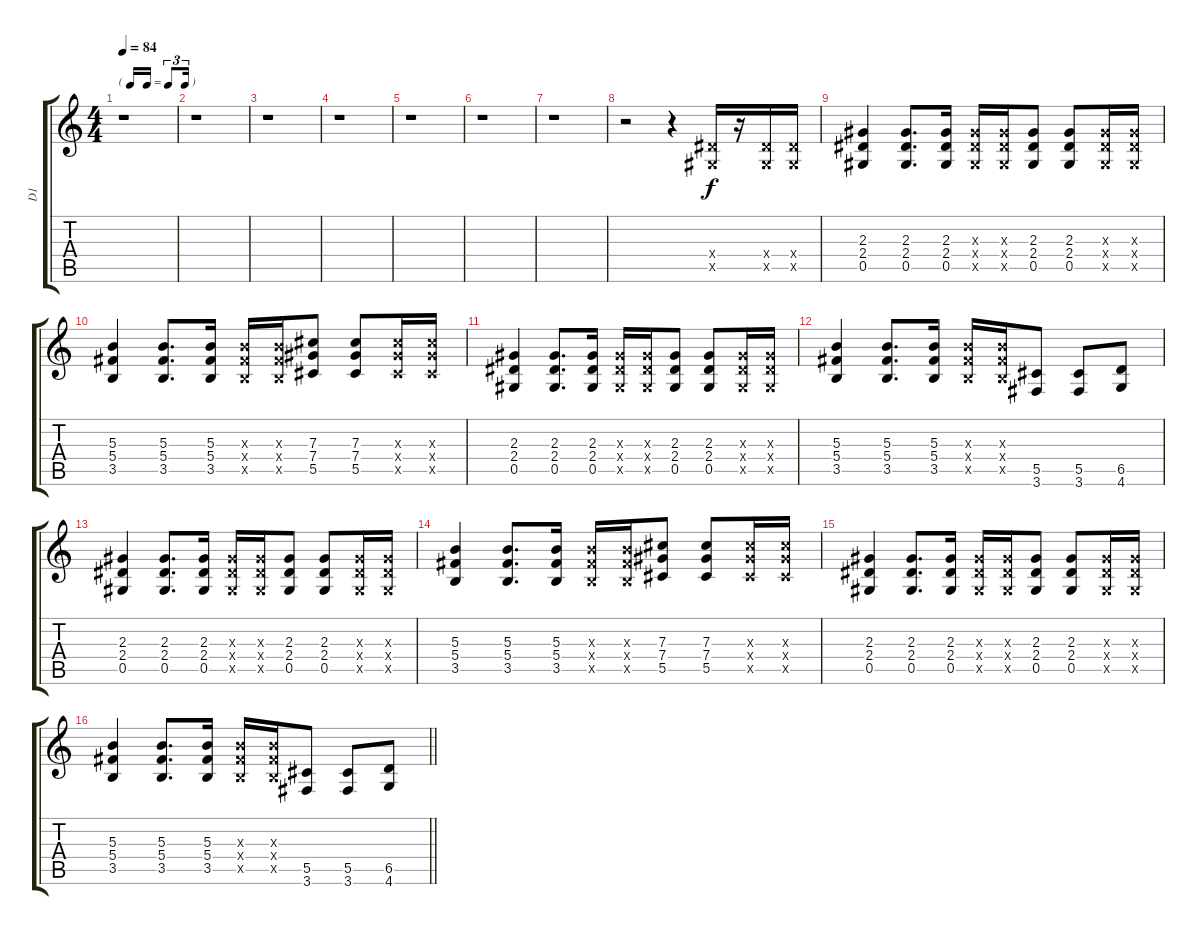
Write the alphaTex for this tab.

\track ("D1" "D1") {instrument distortionguitar}
\staff {score tabs}
\tuning (Eb4 Bb3 Gb3 Db3 Ab2 Eb2) {hide}
\ts (4 4)
\tf triplet16th
\section ("" " ")
\tempo 84
\clef g2
\ks c
r.1{dy f} |
r.1 |
r.1 |
r.1 |
r.1 |
r.1 |
r.1 |
r.2 r.4 (2.4{x} 0.5{x}).16 r.16 (2.4{x} 0.5{x}).16 (2.4{x} 0.5{x}).16 |
(2.3 2.4 0.5).4 (2.3 2.4 0.5).8{d} (2.3 2.4 0.5).16 (2.3{x} 2.4{x} 0.5{x}).16 (2.3{x} 2.4{x} 0.5{x}).16 (2.3 2.4 0.5).8 (2.3 2.4 0.5).8 (2.3{x} 2.4{x} 0.5{x}).16 (2.3{x} 2.4{x} 0.5{x}).16 |
(5.3 5.4 3.5).4 (5.3 5.4 3.5).8{d} (5.3 5.4 3.5).16 (5.3{x} 5.4{x} 3.5{x}).16 (5.3{x} 5.4{x} 3.5{x}).16 (7.3 7.4 5.5).8 (7.3 7.4 5.5).8 (7.3{x} 7.4{x} 5.5{x}).16 (7.3{x} 7.4{x} 5.5{x}).16 |
(2.3 2.4 0.5).4 (2.3 2.4 0.5).8{d} (2.3 2.4 0.5).16 (2.3{x} 2.4{x} 0.5{x}).16 (2.3{x} 2.4{x} 0.5{x}).16 (2.3 2.4 0.5).8 (2.3 2.4 0.5).8 (2.3{x} 2.4{x} 0.5{x}).16 (2.3{x} 2.4{x} 0.5{x}).16 |
(5.3 5.4 3.5).4 (5.3 5.4 3.5).8{d} (5.3 5.4 3.5).16 (5.3{x} 5.4{x} 3.5{x}).16 (5.3{x} 5.4{x} 3.5{x}).16 (5.5 3.6).8 (5.5 3.6).8 (6.5 4.6).8 |
(2.3 2.4 0.5).4 (2.3 2.4 0.5).8{d} (2.3 2.4 0.5).16 (2.3{x} 2.4{x} 0.5{x}).16 (2.3{x} 2.4{x} 0.5{x}).16 (2.3 2.4 0.5).8 (2.3 2.4 0.5).8 (2.3{x} 2.4{x} 0.5{x}).16 (2.3{x} 2.4{x} 0.5{x}).16 |
(5.3 5.4 3.5).4 (5.3 5.4 3.5).8{d} (5.3 5.4 3.5).16 (5.3{x} 5.4{x} 3.5{x}).16 (5.3{x} 5.4{x} 3.5{x}).16 (7.3 7.4 5.5).8 (7.3 7.4 5.5).8 (7.3{x} 7.4{x} 5.5{x}).16 (7.3{x} 7.4{x} 5.5{x}).16 |
(2.3 2.4 0.5).4 (2.3 2.4 0.5).8{d} (2.3 2.4 0.5).16 (2.3{x} 2.4{x} 0.5{x}).16 (2.3{x} 2.4{x} 0.5{x}).16 (2.3 2.4 0.5).8 (2.3 2.4 0.5).8 (2.3{x} 2.4{x} 0.5{x}).16 (2.3{x} 2.4{x} 0.5{x}).16 |
\barLineRight lightlight
(5.3 5.4 3.5).4 (5.3 5.4 3.5).8{d} (5.3 5.4 3.5).16 (5.3{x} 5.4{x} 3.5{x}).16 (5.3{x} 5.4{x} 3.5{x}).16 (5.5 3.6).8 (5.5 3.6).8 (6.5 4.6).8
